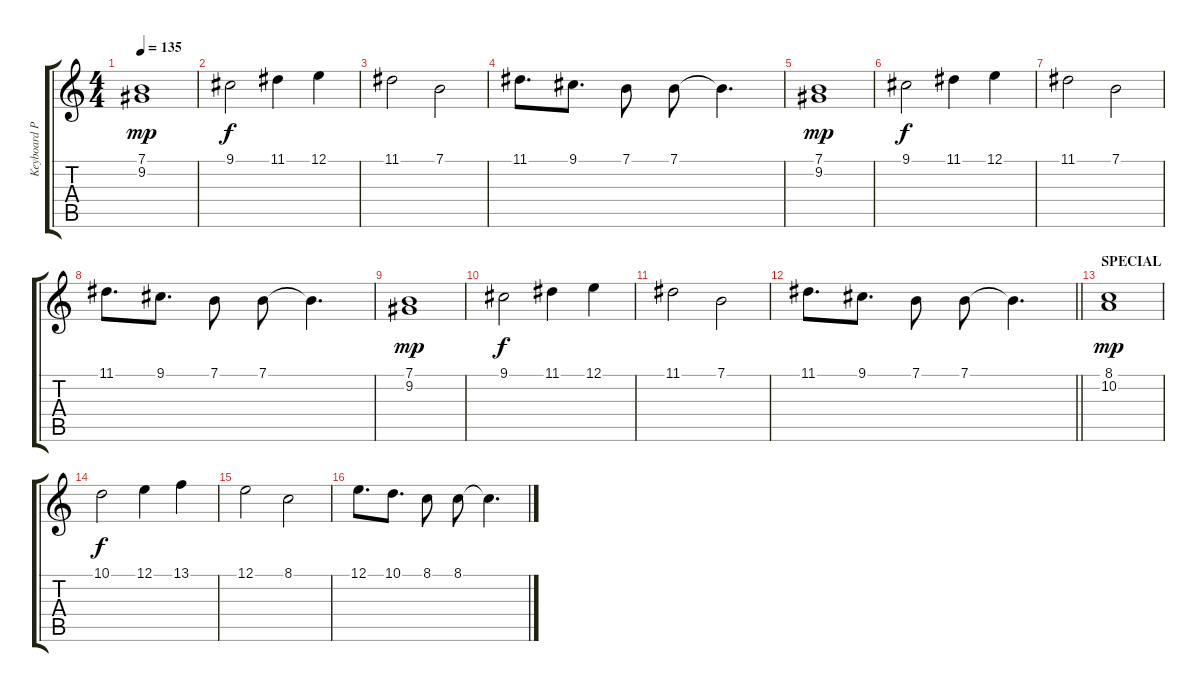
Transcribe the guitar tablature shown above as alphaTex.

\track ("Keyboard Pad" "Keyboard P") {instrument pad2warm}
\staff {score tabs}
\tuning (E4 B3 G3 D3 A2 E2) {hide}
\ts (4 4)
\tempo 135
\clef g2
\ks c
(7.1 9.2).1{dy mp} |
9.1.2{dy f} 11.1.4 12.1.4 |
11.1.2 7.1.2 |
11.1.8{d} 9.1.8{d} 7.1.8 7.1.8 7.1{t}.4{d} |
(7.1 9.2).1{dy mp} |
9.1.2{dy f} 11.1.4 12.1.4 |
11.1.2 7.1.2 |
11.1.8{d} 9.1.8{d} 7.1.8 7.1.8 7.1{t}.4{d} |
(7.1 9.2).1{dy mp} |
9.1.2{dy f} 11.1.4 12.1.4 |
11.1.2 7.1.2 |
\barLineRight lightlight
11.1.8{d} 9.1.8{d} 7.1.8 7.1.8 7.1{t}.4{d} |
\section ("" "SPECIAL")
(8.1 10.2).1{dy mp} |
10.1.2{dy f} 12.1.4 13.1.4 |
12.1.2 8.1.2 |
12.1.8{d} 10.1.8{d} 8.1.8 8.1.8 8.1{t}.4{d}
